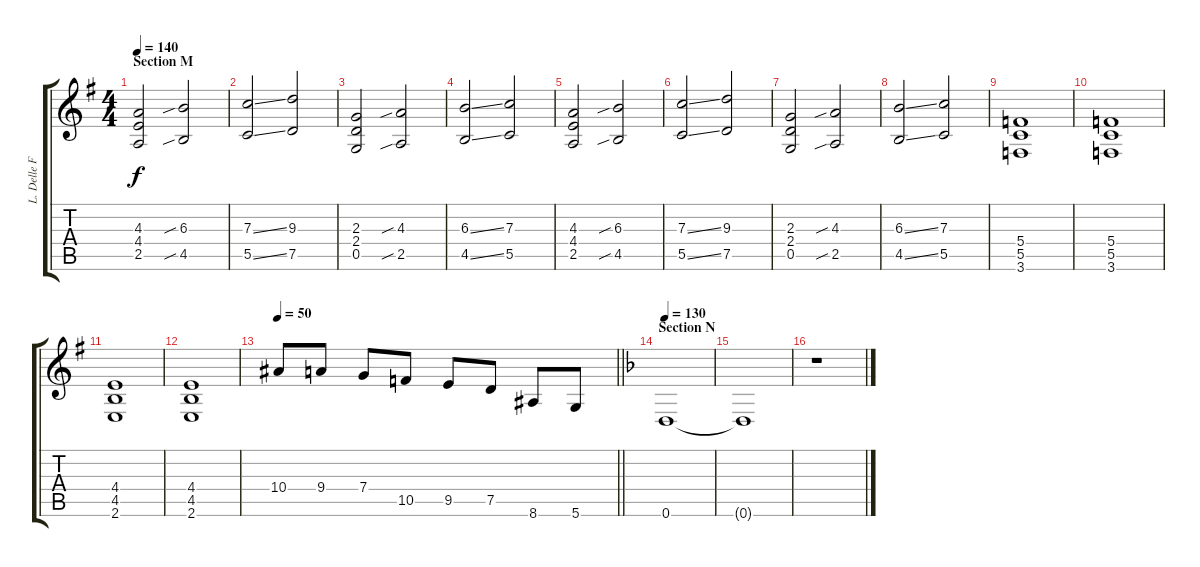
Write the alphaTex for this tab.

\track ("L. Delle Fave (Dist. Guitar L)" "L. Delle F") {instrument overdrivenguitar}
\staff {score tabs}
\tuning (D4 A3 F3 C3 G2 D2) {hide}
\ts (4 4)
\section ("" "Section M")
\tempo 140
\clef g2
\ks g
(4.3 4.4 2.5).2{dy f volume 8} (6.3{sib} 4.5{sib}).2 |
(7.3{ss} 5.5{ss}).2 (9.3 7.5).2 |
(2.3 2.4 0.5).2 (4.3{sib} 2.5{sib}).2 |
(6.3{ss} 4.5{ss}).2 (7.3 5.5).2 |
(4.3 4.4 2.5).2 (6.3{sib} 4.5{sib}).2 |
(7.3{ss} 5.5{ss}).2 (9.3 7.5).2 |
(2.3 2.4 0.5).2 (4.3{sib} 2.5{sib}).2 |
(6.3{ss} 4.5{ss}).2 (7.3 5.5).2 |
(5.4 5.5 3.6).1 |
(5.4 5.5 3.6).1 |
(4.4 4.5 2.6).1 |
(4.4 4.5 2.6).1 |
\tempo 50
\barLineRight lightlight
10.4.8{volume 12} 9.4.8 7.4.8 10.5.8 9.5.8 7.5.8 8.6.8 5.6.8 |
\section ("" "Section N")
\tempo 130
\ks dminor
0.6.1{volume 0} |
0.6{t}.1 |
r.1
